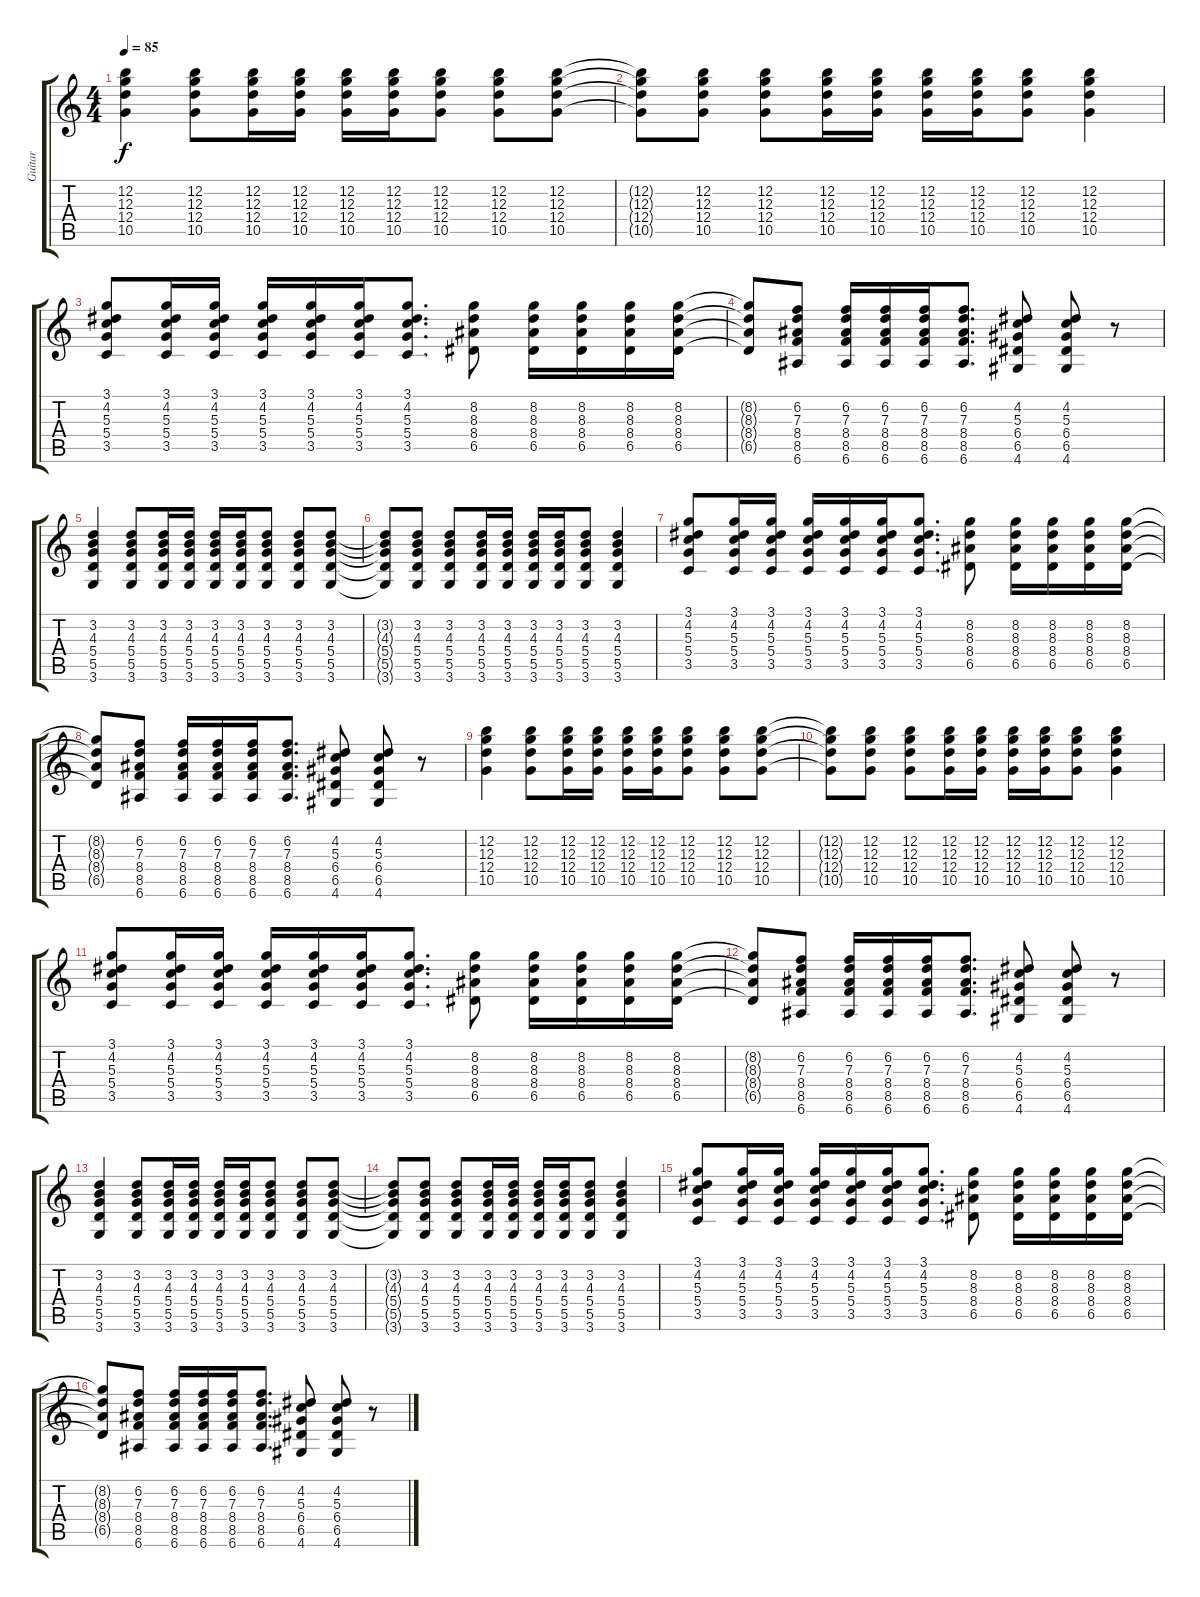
\track ("Guitar" "Guitar") {instrument electricguitarjazz}
\staff {score tabs}
\tuning (E4 B3 G3 D3 A2 E2) {hide}
\ts (4 4)
\tempo 85
\clef g2
\ks c
(12.2 12.3 12.4 10.5).4{dy f} (12.2 12.3 12.4 10.5).8 (12.2 12.3 12.4 10.5).16 (12.2 12.3 12.4 10.5).16 (12.2 12.3 12.4 10.5).16 (12.2 12.3 12.4 10.5).16 (12.2 12.3 12.4 10.5).8 (12.2 12.3 12.4 10.5).8 (12.2 12.3 12.4 10.5).8 |
(12.2{t} 12.3{t} 12.4{t} 10.5{t}).8 (12.2 12.3 12.4 10.5).8 (12.2 12.3 12.4 10.5).8 (12.2 12.3 12.4 10.5).16 (12.2 12.3 12.4 10.5).16 (12.2 12.3 12.4 10.5).16 (12.2 12.3 12.4 10.5).16 (12.2 12.3 12.4 10.5).8 (12.2 12.3 12.4 10.5).4 |
(3.1 4.2 5.3 5.4 3.5).8 (3.1 4.2 5.3 5.4 3.5).16 (3.1 4.2 5.3 5.4 3.5).16 (3.1 4.2 5.3 5.4 3.5).16 (3.1 4.2 5.3 5.4 3.5).16 (3.1 4.2 5.3 5.4 3.5).16 (3.1 4.2 5.3 5.4 3.5).8{d} (8.2 8.3 8.4 6.5).8 (8.2 8.3 8.4 6.5).16 (8.2 8.3 8.4 6.5).16 (8.2 8.3 8.4 6.5).16 (8.2 8.3 8.4 6.5).16 |
(8.2{t} 8.3{t} 8.4{t} 6.5{t}).8 (6.2 7.3 8.4 8.5 6.6).8 (6.2 7.3 8.4 8.5 6.6).16 (6.2 7.3 8.4 8.5 6.6).16 (6.2 7.3 8.4 8.5 6.6).16 (6.2 7.3 8.4 8.5 6.6).8{d} (4.2 5.3 6.4 6.5 4.6).8 (4.2 5.3 6.4 6.5 4.6).8 r.8 |
(3.2 4.3 5.4 5.5 3.6).4 (3.2 4.3 5.4 5.5 3.6).8 (3.2 4.3 5.4 5.5 3.6).16 (3.2 4.3 5.4 5.5 3.6).16 (3.2 4.3 5.4 5.5 3.6).16 (3.2 4.3 5.4 5.5 3.6).16 (3.2 4.3 5.4 5.5 3.6).8 (3.2 4.3 5.4 5.5 3.6).8 (3.2 4.3 5.4 5.5 3.6).8 |
(3.2{t} 4.3{t} 5.4{t} 5.5{t} 3.6{t}).8 (3.2 4.3 5.4 5.5 3.6).8 (3.2 4.3 5.4 5.5 3.6).8 (3.2 4.3 5.4 5.5 3.6).16 (3.2 4.3 5.4 5.5 3.6).16 (3.2 4.3 5.4 5.5 3.6).16 (3.2 4.3 5.4 5.5 3.6).16 (3.2 4.3 5.4 5.5 3.6).8 (3.2 4.3 5.4 5.5 3.6).4 |
(3.1 4.2 5.3 5.4 3.5).8 (3.1 4.2 5.3 5.4 3.5).16 (3.1 4.2 5.3 5.4 3.5).16 (3.1 4.2 5.3 5.4 3.5).16 (3.1 4.2 5.3 5.4 3.5).16 (3.1 4.2 5.3 5.4 3.5).16 (3.1 4.2 5.3 5.4 3.5).8{d} (8.2 8.3 8.4 6.5).8 (8.2 8.3 8.4 6.5).16 (8.2 8.3 8.4 6.5).16 (8.2 8.3 8.4 6.5).16 (8.2 8.3 8.4 6.5).16 |
(8.2{t} 8.3{t} 8.4{t} 6.5{t}).8 (6.2 7.3 8.4 8.5 6.6).8 (6.2 7.3 8.4 8.5 6.6).16 (6.2 7.3 8.4 8.5 6.6).16 (6.2 7.3 8.4 8.5 6.6).16 (6.2 7.3 8.4 8.5 6.6).8{d} (4.2 5.3 6.4 6.5 4.6).8 (4.2 5.3 6.4 6.5 4.6).8 r.8 |
(12.2 12.3 12.4 10.5).4 (12.2 12.3 12.4 10.5).8 (12.2 12.3 12.4 10.5).16 (12.2 12.3 12.4 10.5).16 (12.2 12.3 12.4 10.5).16 (12.2 12.3 12.4 10.5).16 (12.2 12.3 12.4 10.5).8 (12.2 12.3 12.4 10.5).8 (12.2 12.3 12.4 10.5).8 |
(12.2{t} 12.3{t} 12.4{t} 10.5{t}).8 (12.2 12.3 12.4 10.5).8 (12.2 12.3 12.4 10.5).8 (12.2 12.3 12.4 10.5).16 (12.2 12.3 12.4 10.5).16 (12.2 12.3 12.4 10.5).16 (12.2 12.3 12.4 10.5).16 (12.2 12.3 12.4 10.5).8 (12.2 12.3 12.4 10.5).4 |
(3.1 4.2 5.3 5.4 3.5).8 (3.1 4.2 5.3 5.4 3.5).16 (3.1 4.2 5.3 5.4 3.5).16 (3.1 4.2 5.3 5.4 3.5).16 (3.1 4.2 5.3 5.4 3.5).16 (3.1 4.2 5.3 5.4 3.5).16 (3.1 4.2 5.3 5.4 3.5).8{d} (8.2 8.3 8.4 6.5).8 (8.2 8.3 8.4 6.5).16 (8.2 8.3 8.4 6.5).16 (8.2 8.3 8.4 6.5).16 (8.2 8.3 8.4 6.5).16 |
(8.2{t} 8.3{t} 8.4{t} 6.5{t}).8 (6.2 7.3 8.4 8.5 6.6).8 (6.2 7.3 8.4 8.5 6.6).16 (6.2 7.3 8.4 8.5 6.6).16 (6.2 7.3 8.4 8.5 6.6).16 (6.2 7.3 8.4 8.5 6.6).8{d} (4.2 5.3 6.4 6.5 4.6).8 (4.2 5.3 6.4 6.5 4.6).8 r.8 |
(3.2 4.3 5.4 5.5 3.6).4 (3.2 4.3 5.4 5.5 3.6).8 (3.2 4.3 5.4 5.5 3.6).16 (3.2 4.3 5.4 5.5 3.6).16 (3.2 4.3 5.4 5.5 3.6).16 (3.2 4.3 5.4 5.5 3.6).16 (3.2 4.3 5.4 5.5 3.6).8 (3.2 4.3 5.4 5.5 3.6).8 (3.2 4.3 5.4 5.5 3.6).8 |
(3.2{t} 4.3{t} 5.4{t} 5.5{t} 3.6{t}).8 (3.2 4.3 5.4 5.5 3.6).8 (3.2 4.3 5.4 5.5 3.6).8 (3.2 4.3 5.4 5.5 3.6).16 (3.2 4.3 5.4 5.5 3.6).16 (3.2 4.3 5.4 5.5 3.6).16 (3.2 4.3 5.4 5.5 3.6).16 (3.2 4.3 5.4 5.5 3.6).8 (3.2 4.3 5.4 5.5 3.6).4 |
(3.1 4.2 5.3 5.4 3.5).8 (3.1 4.2 5.3 5.4 3.5).16 (3.1 4.2 5.3 5.4 3.5).16 (3.1 4.2 5.3 5.4 3.5).16 (3.1 4.2 5.3 5.4 3.5).16 (3.1 4.2 5.3 5.4 3.5).16 (3.1 4.2 5.3 5.4 3.5).8{d} (8.2 8.3 8.4 6.5).8 (8.2 8.3 8.4 6.5).16 (8.2 8.3 8.4 6.5).16 (8.2 8.3 8.4 6.5).16 (8.2 8.3 8.4 6.5).16 |
(8.2{t} 8.3{t} 8.4{t} 6.5{t}).8 (6.2 7.3 8.4 8.5 6.6).8 (6.2 7.3 8.4 8.5 6.6).16 (6.2 7.3 8.4 8.5 6.6).16 (6.2 7.3 8.4 8.5 6.6).16 (6.2 7.3 8.4 8.5 6.6).8{d} (4.2 5.3 6.4 6.5 4.6).8 (4.2 5.3 6.4 6.5 4.6).8 r.8
